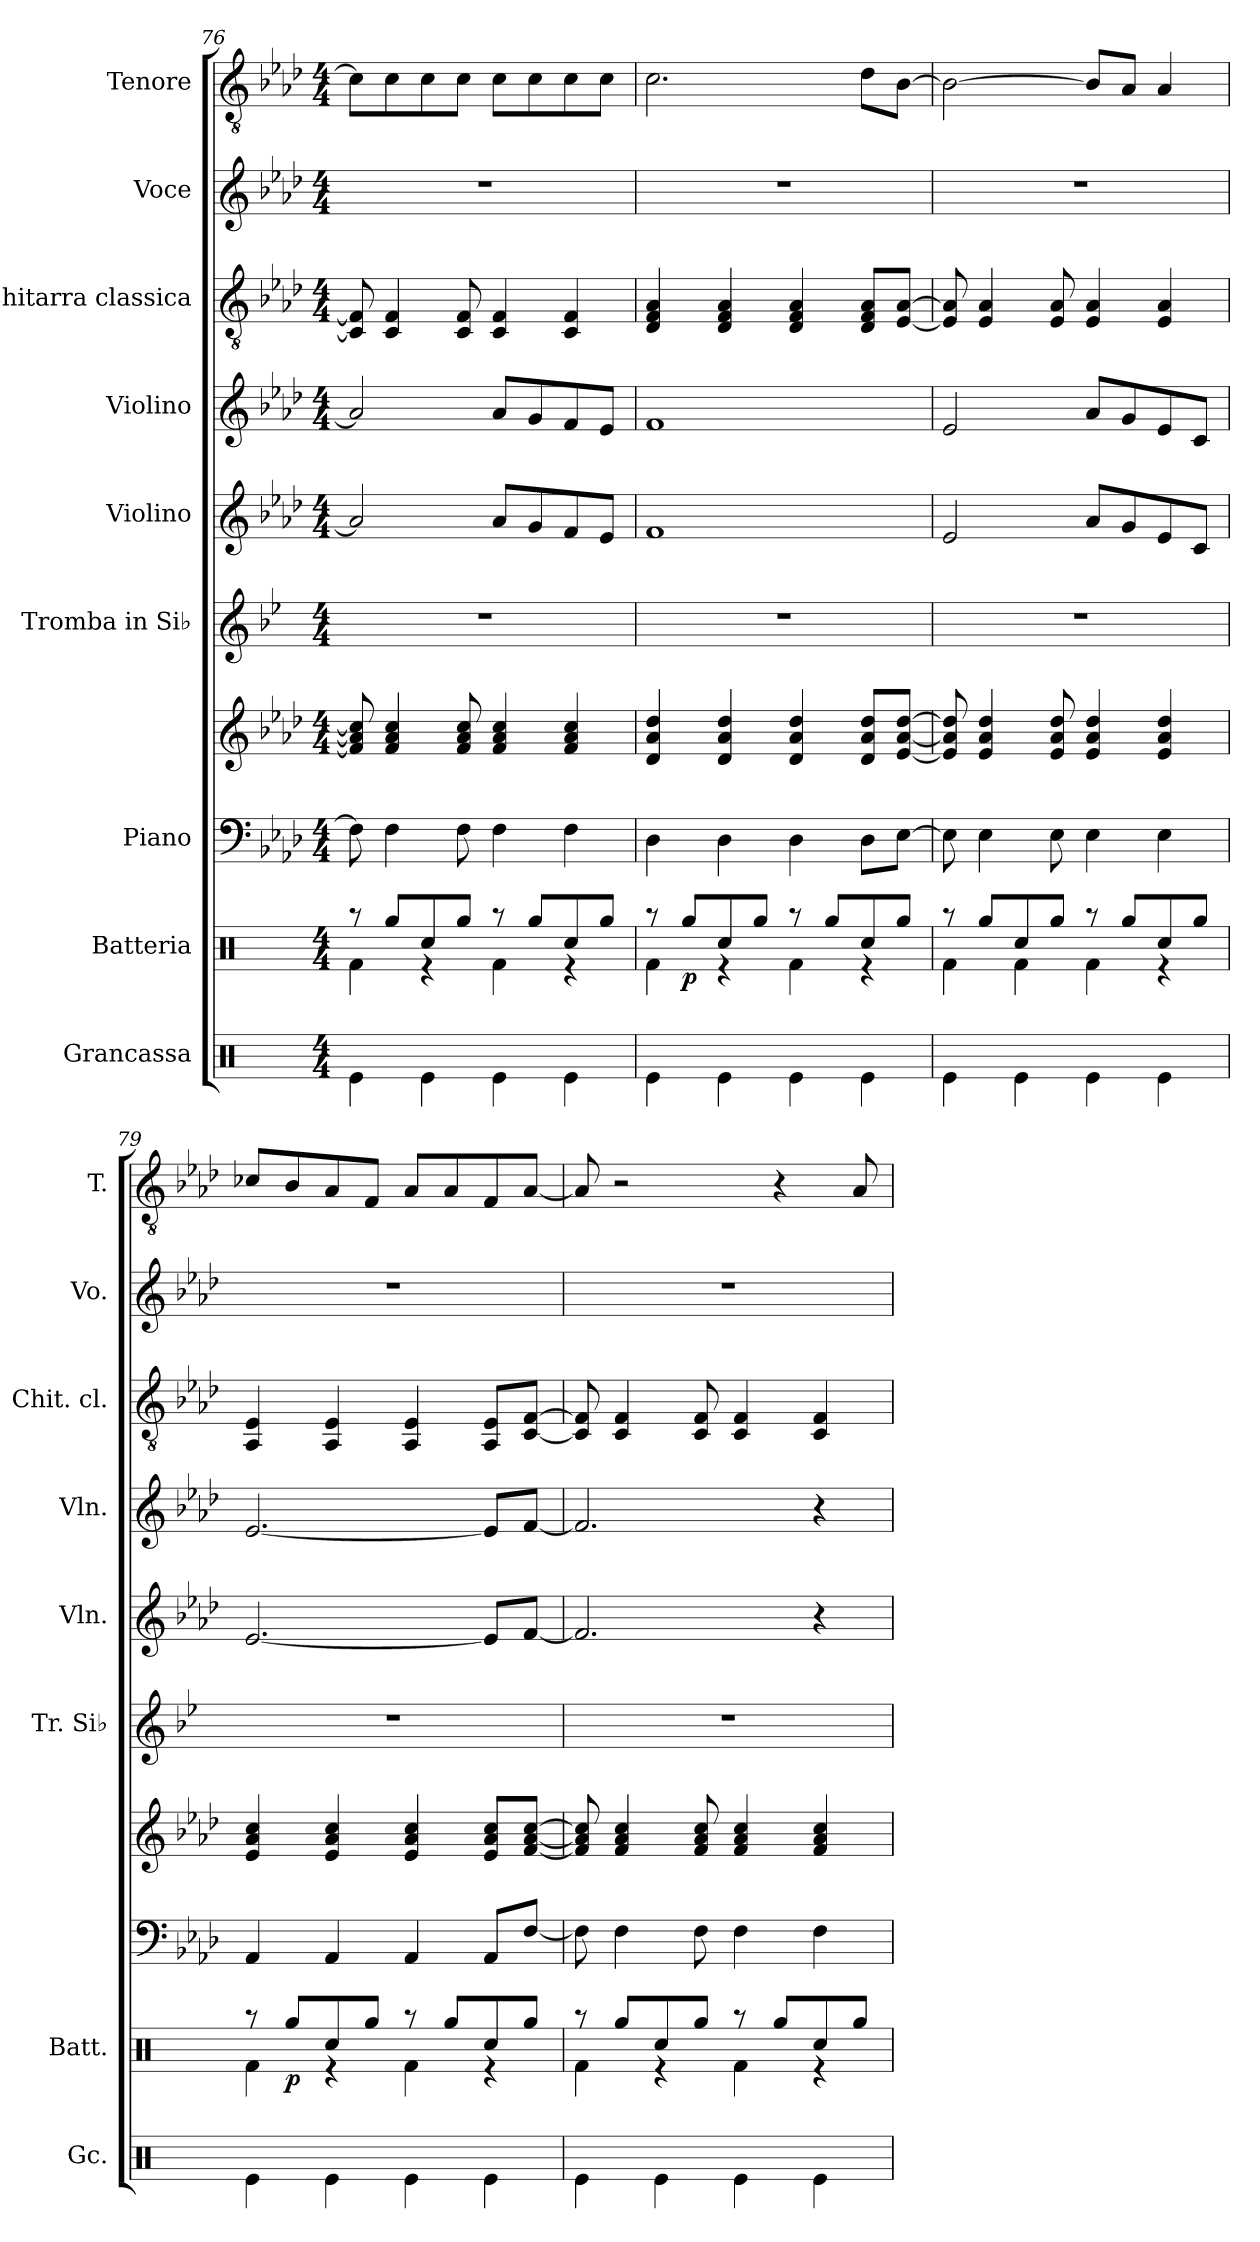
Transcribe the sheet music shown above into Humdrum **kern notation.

**kern	**kern	**dynam	**kern	**kern	**kern	**kern	**kern	**kern	**kern	**kern
*part9	*part8	*part8	*part7	*part7	*part6	*part5	*part4	*part3	*part2	*part1
*staff10	*staff9	*staff9	*staff8	*staff7	*staff6	*staff5	*staff4	*staff3	*staff2	*staff1
*I"Grancassa	*I"Batteria	*	*I"Piano	*	*I"Tromba in Si♭	*I"Violino	*I"Violino	*I"Chitarra classica	*I"Voce	*I"Tenore
*I'Gc.	*I'Batt.	*	*	*	*I'Tr. Si♭	*I'Vln.	*I'Vln.	*I'Chit. cl.	*I'Vo.	*I'T.
*clefX	*clefX	*	*clefF4	*clefG2	*clefG2	*clefG2	*clefG2	*clefGv2	*clefG2	*clefGv2
*	*	*	*	*	*ITrd1c2	*	*	*	*	*
*k[]	*k[]	*	*k[b-e-a-d-]	*k[b-e-a-d-]	*k[b-e-a-d-]	*k[b-e-a-d-]	*k[b-e-a-d-]	*k[b-e-a-d-]	*k[b-e-a-d-]	*k[b-e-a-d-]
*M4/4	*M4/4	*	*M4/4	*M4/4	*M4/4	*M4/4	*M4/4	*M4/4	*M4/4	*M4/4
=76	=76	=76	=76	=76	=76	=76	=76	=76	=76	=76
*	*^	*	*	*	*	*	*	*	*	*
4Re\	8r	4Rf\	.	8F\]	8f/] 8a-/] 8cc/]	1r	2a-/]	2a-/]	8C/] 8F/]	1r	8c\L]
.	8Rgg/L	.	.	4F\	4f/ 4a-/ 4cc/	.	.	.	4C/ 4F/	.	8c\
4Re\	8Rcc/	4r	.	.	.	.	.	.	.	.	8c\
.	8Rgg/J	.	.	8F\	8f/ 8a-/ 8cc/	.	.	.	8C/ 8F/	.	8c\J
4Re\	8r	4Rf\	.	4F\	4f/ 4a-/ 4cc/	.	8a-/L	8a-/L	4C/ 4F/	.	8c\L
.	8Rgg/L	.	.	.	.	.	8g/	8g/	.	.	8c\
4Re\	8Rcc/	4r	.	4F\	4f/ 4a-/ 4cc/	.	8f/	8f/	4C/ 4F/	.	8c\
.	8Rgg/J	.	.	.	.	.	8e-/J	8e-/J	.	.	8c\J
=77	=77	=77	=77	=77	=77	=77	=77	=77	=77	=77	=77
4Re\	8r	4Rf\	.	4D-\	4d-/ 4a-/ 4dd-/	1r	1f	1f	4D-/ 4F/ 4A-/	1r	2.c\
!	!	!	!LO:DY:b	!	!	!	!	!	!	!	!
.	8Rgg/L	.	p	.	.	.	.	.	.	.	.
4Re\	8Rcc/	4r	.	4D-\	4d-/ 4a-/ 4dd-/	.	.	.	4D-/ 4F/ 4A-/	.	.
.	8Rgg/J	.	.	.	.	.	.	.	.	.	.
4Re\	8r	4Rf\	.	4D-\	4d-/ 4a-/ 4dd-/	.	.	.	4D-/ 4F/ 4A-/	.	.
.	8Rgg/L	.	.	.	.	.	.	.	.	.	.
4Re\	8Rcc/	4r	.	8D-\L	8d-/ 8a-/ 8dd-/L	.	.	.	8D-/ 8F/ 8A-/L	.	8d-\L
.	8Rgg/J	.	.	[8E-\J	[8e-/ [8a-/ [8dd-/J	.	.	.	[8E-/ [8A-/J	.	[8B-\J
=78	=78	=78	=78	=78	=78	=78	=78	=78	=78	=78	=78
4Re\	8r	4Rf\	.	8E-\]	8e-/] 8a-/] 8dd-/]	1r	2e-/	2e-/	8E-/] 8A-/]	1r	2B-\_
.	8Rgg/L	.	.	4E-\	4e-/ 4a-/ 4dd-/	.	.	.	4E-/ 4A-/	.	.
4Re\	8Rcc/	4Rf\	.	.	.	.	.	.	.	.	.
.	8Rgg/J	.	.	8E-\	8e-/ 8a-/ 8dd-/	.	.	.	8E-/ 8A-/	.	.
4Re\	8r	4Rf\	.	4E-\	4e-/ 4a-/ 4dd-/	.	8a-/L	8a-/L	4E-/ 4A-/	.	8B-/L]
.	8Rgg/L	.	.	.	.	.	8g/	8g/	.	.	8A-/J
4Re\	8Rcc/	4r	.	4E-\	4e-/ 4a-/ 4dd-/	.	8e-/	8e-/	4E-/ 4A-/	.	4A-/
.	8Rgg/J	.	.	.	.	.	8c/J	8c/J	.	.	.
!!LO:PB:g=z
=79	=79	=79	=79	=79	=79	=79	=79	=79	=79	=79	=79
4Re\	8r	4Rf\	.	4AA-/	4e-/ 4a-/ 4cc/	1r	[2.e-/	[2.e-/	4AA-/ 4E-/	1r	8c-X/L
!	!	!	!LO:DY:b	!	!	!	!	!	!	!	!
.	8Rgg/L	.	p	.	.	.	.	.	.	.	8B-/
4Re\	8Rcc/	4r	.	4AA-/	4e-/ 4a-/ 4cc/	.	.	.	4AA-/ 4E-/	.	8A-/
.	8Rgg/J	.	.	.	.	.	.	.	.	.	8F/J
4Re\	8r	4Rf\	.	4AA-/	4e-/ 4a-/ 4cc/	.	.	.	4AA-/ 4E-/	.	8A-/L
.	8Rgg/L	.	.	.	.	.	.	.	.	.	8A-/
4Re\	8Rcc/	4r	.	8AA-/L	8e-/ 8a-/ 8cc/L	.	8e-/L]	8e-/L]	8AA-/ 8E-/L	.	8F/
.	8Rgg/J	.	.	[8F/J	[8f/ [8a-/ [8cc/J	.	[8f/J	[8f/J	[8C/ [8F/J	.	[8A-/J
=80	=80	=80	=80	=80	=80	=80	=80	=80	=80	=80	=80
4Re\	8r	4Rf\	.	8F\]	8f/] 8a-/] 8cc/]	1r	2.f/]	2.f/]	8C/] 8F/]	1r	8A-/]
.	8Rgg/L	.	.	4F\	4f/ 4a-/ 4cc/	.	.	.	4C/ 4F/	.	2r
4Re\	8Rcc/	4r	.	.	.	.	.	.	.	.	.
.	8Rgg/J	.	.	8F\	8f/ 8a-/ 8cc/	.	.	.	8C/ 8F/	.	.
4Re\	8r	4Rf\	.	4F\	4f/ 4a-/ 4cc/	.	.	.	4C/ 4F/	.	.
.	8Rgg/L	.	.	.	.	.	.	.	.	.	4r
4Re\	8Rcc/	4r	.	4F\	4f/ 4a-/ 4cc/	.	4r	4r	4C/ 4F/	.	.
.	8Rgg/J	.	.	.	.	.	.	.	.	.	8A-/
*	*v	*v	*	*	*	*	*	*	*	*	*
=	=	=	=	=	=	=	=	=	=	=
*-	*-	*-	*-	*-	*-	*-	*-	*-	*-	*-
